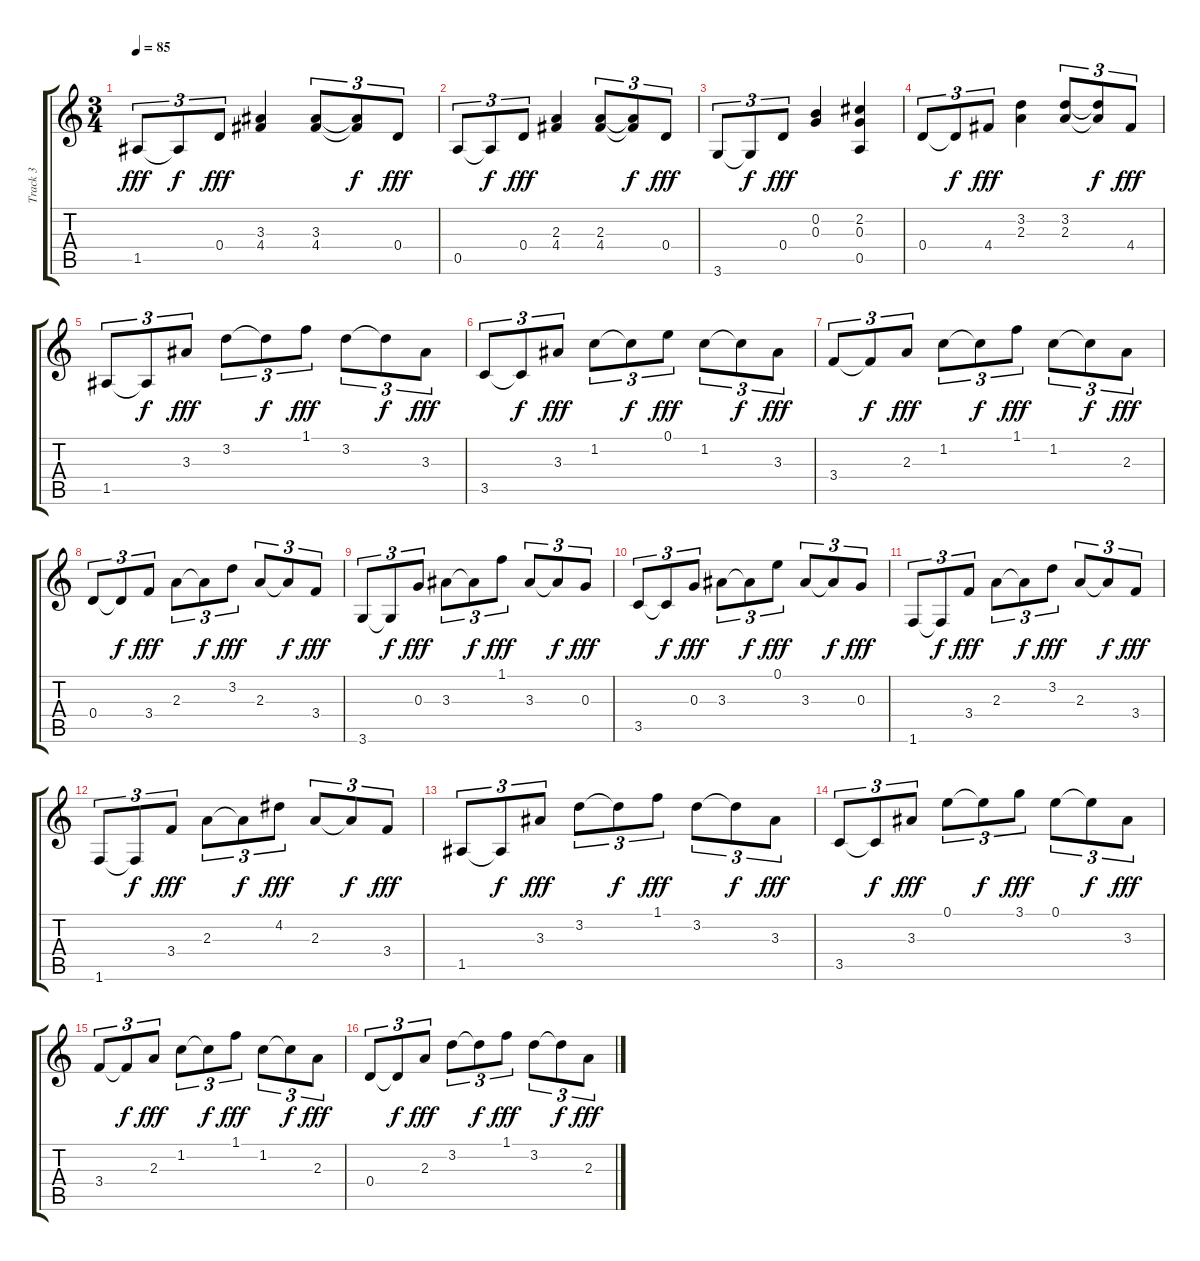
\track ("Track 3" "Track 3") {instrument electricguitarjazz}
\staff {score tabs}
\tuning (E4 B3 G3 D3 A2 E2) {hide}
\ts (3 4)
\tempo 85
\clef g2
\ks c
1.5.8{tu (3 2) dy fff} 1.5{t}.8{tu (3 2) dy f} 0.4.8{tu (3 2) dy fff} (3.3 4.4).4 (3.3 4.4).8{tu (3 2)} (3.3{t} 4.4{t}).8{tu (3 2) dy f} 0.4.8{tu (3 2) dy fff} |
0.5.8{tu (3 2)} 0.5{t}.8{tu (3 2) dy f} 0.4.8{tu (3 2) dy fff} (2.3 4.4).4 (2.3 4.4).8{tu (3 2)} (2.3{t} 4.4{t}).8{tu (3 2) dy f} 0.4.8{tu (3 2) dy fff} |
3.6.8{tu (3 2)} 3.6{t}.8{tu (3 2) dy f} 0.4.8{tu (3 2) dy fff} (0.2 0.3).4 (2.2 0.3 0.5).4 |
0.4.8{tu (3 2)} 0.4{t}.8{tu (3 2) dy f} 4.4.8{tu (3 2) dy fff} (3.2 2.3).4 (3.2 2.3).8{tu (3 2)} (3.2{t} 2.3{t}).8{tu (3 2) dy f} 4.4.8{tu (3 2) dy fff} |
1.5.8{tu (3 2)} 1.5{t}.8{tu (3 2) dy f} 3.3.8{tu (3 2) dy fff} 3.2.8{tu (3 2)} 3.2{t}.8{tu (3 2) dy f} 1.1.8{tu (3 2) dy fff} 3.2.8{tu (3 2)} 3.2{t}.8{tu (3 2) dy f} 3.3.8{tu (3 2) dy fff} |
3.5.8{tu (3 2)} 3.5{t}.8{tu (3 2) dy f} 3.3.8{tu (3 2) dy fff} 1.2.8{tu (3 2)} 1.2{t}.8{tu (3 2) dy f} 0.1.8{tu (3 2) dy fff} 1.2.8{tu (3 2)} 1.2{t}.8{tu (3 2) dy f} 3.3.8{tu (3 2) dy fff} |
3.4.8{tu (3 2)} 3.4{t}.8{tu (3 2) dy f} 2.3.8{tu (3 2) dy fff} 1.2.8{tu (3 2)} 1.2{t}.8{tu (3 2) dy f} 1.1.8{tu (3 2) dy fff} 1.2.8{tu (3 2)} 1.2{t}.8{tu (3 2) dy f} 2.3.8{tu (3 2) dy fff} |
0.4.8{tu (3 2)} 0.4{t}.8{tu (3 2) dy f} 3.4.8{tu (3 2) dy fff} 2.3.8{tu (3 2)} 2.3{t}.8{tu (3 2) dy f} 3.2.8{tu (3 2) dy fff} 2.3.8{tu (3 2)} 2.3{t}.8{tu (3 2) dy f} 3.4.8{tu (3 2) dy fff} |
3.6.8{tu (3 2)} 3.6{t}.8{tu (3 2) dy f} 0.3.8{tu (3 2) dy fff} 3.3.8{tu (3 2)} 3.3{t}.8{tu (3 2) dy f} 1.1.8{tu (3 2) dy fff} 3.3.8{tu (3 2)} 3.3{t}.8{tu (3 2) dy f} 0.3.8{tu (3 2) dy fff} |
3.5.8{tu (3 2)} 3.5{t}.8{tu (3 2) dy f} 0.3.8{tu (3 2) dy fff} 3.3.8{tu (3 2)} 3.3{t}.8{tu (3 2) dy f} 0.1.8{tu (3 2) dy fff} 3.3.8{tu (3 2)} 3.3{t}.8{tu (3 2) dy f} 0.3.8{tu (3 2) dy fff} |
1.6.8{tu (3 2)} 1.6{t}.8{tu (3 2) dy f} 3.4.8{tu (3 2) dy fff} 2.3.8{tu (3 2)} 2.3{t}.8{tu (3 2) dy f} 3.2.8{tu (3 2) dy fff} 2.3.8{tu (3 2)} 2.3{t}.8{tu (3 2) dy f} 3.4.8{tu (3 2) dy fff} |
1.6.8{tu (3 2)} 1.6{t}.8{tu (3 2) dy f} 3.4.8{tu (3 2) dy fff} 2.3.8{tu (3 2)} 2.3{t}.8{tu (3 2) dy f} 4.2.8{tu (3 2) dy fff} 2.3.8{tu (3 2)} 2.3{t}.8{tu (3 2) dy f} 3.4.8{tu (3 2) dy fff} |
1.5.8{tu (3 2)} 1.5{t}.8{tu (3 2) dy f} 3.3.8{tu (3 2) dy fff} 3.2.8{tu (3 2)} 3.2{t}.8{tu (3 2) dy f} 1.1.8{tu (3 2) dy fff} 3.2.8{tu (3 2)} 3.2{t}.8{tu (3 2) dy f} 3.3.8{tu (3 2) dy fff} |
3.5.8{tu (3 2)} 3.5{t}.8{tu (3 2) dy f} 3.3.8{tu (3 2) dy fff} 0.1.8{tu (3 2)} 0.1{t}.8{tu (3 2) dy f} 3.1.8{tu (3 2) dy fff} 0.1.8{tu (3 2)} 0.1{t}.8{tu (3 2) dy f} 3.3.8{tu (3 2) dy fff} |
3.4.8{tu (3 2)} 3.4{t}.8{tu (3 2) dy f} 2.3.8{tu (3 2) dy fff} 1.2.8{tu (3 2)} 1.2{t}.8{tu (3 2) dy f} 1.1.8{tu (3 2) dy fff} 1.2.8{tu (3 2)} 1.2{t}.8{tu (3 2) dy f} 2.3.8{tu (3 2) dy fff} |
0.4.8{tu (3 2)} 0.4{t}.8{tu (3 2) dy f} 2.3.8{tu (3 2) dy fff} 3.2.8{tu (3 2)} 3.2{t}.8{tu (3 2) dy f} 1.1.8{tu (3 2) dy fff} 3.2.8{tu (3 2)} 3.2{t}.8{tu (3 2) dy f} 2.3.8{tu (3 2) dy fff}
